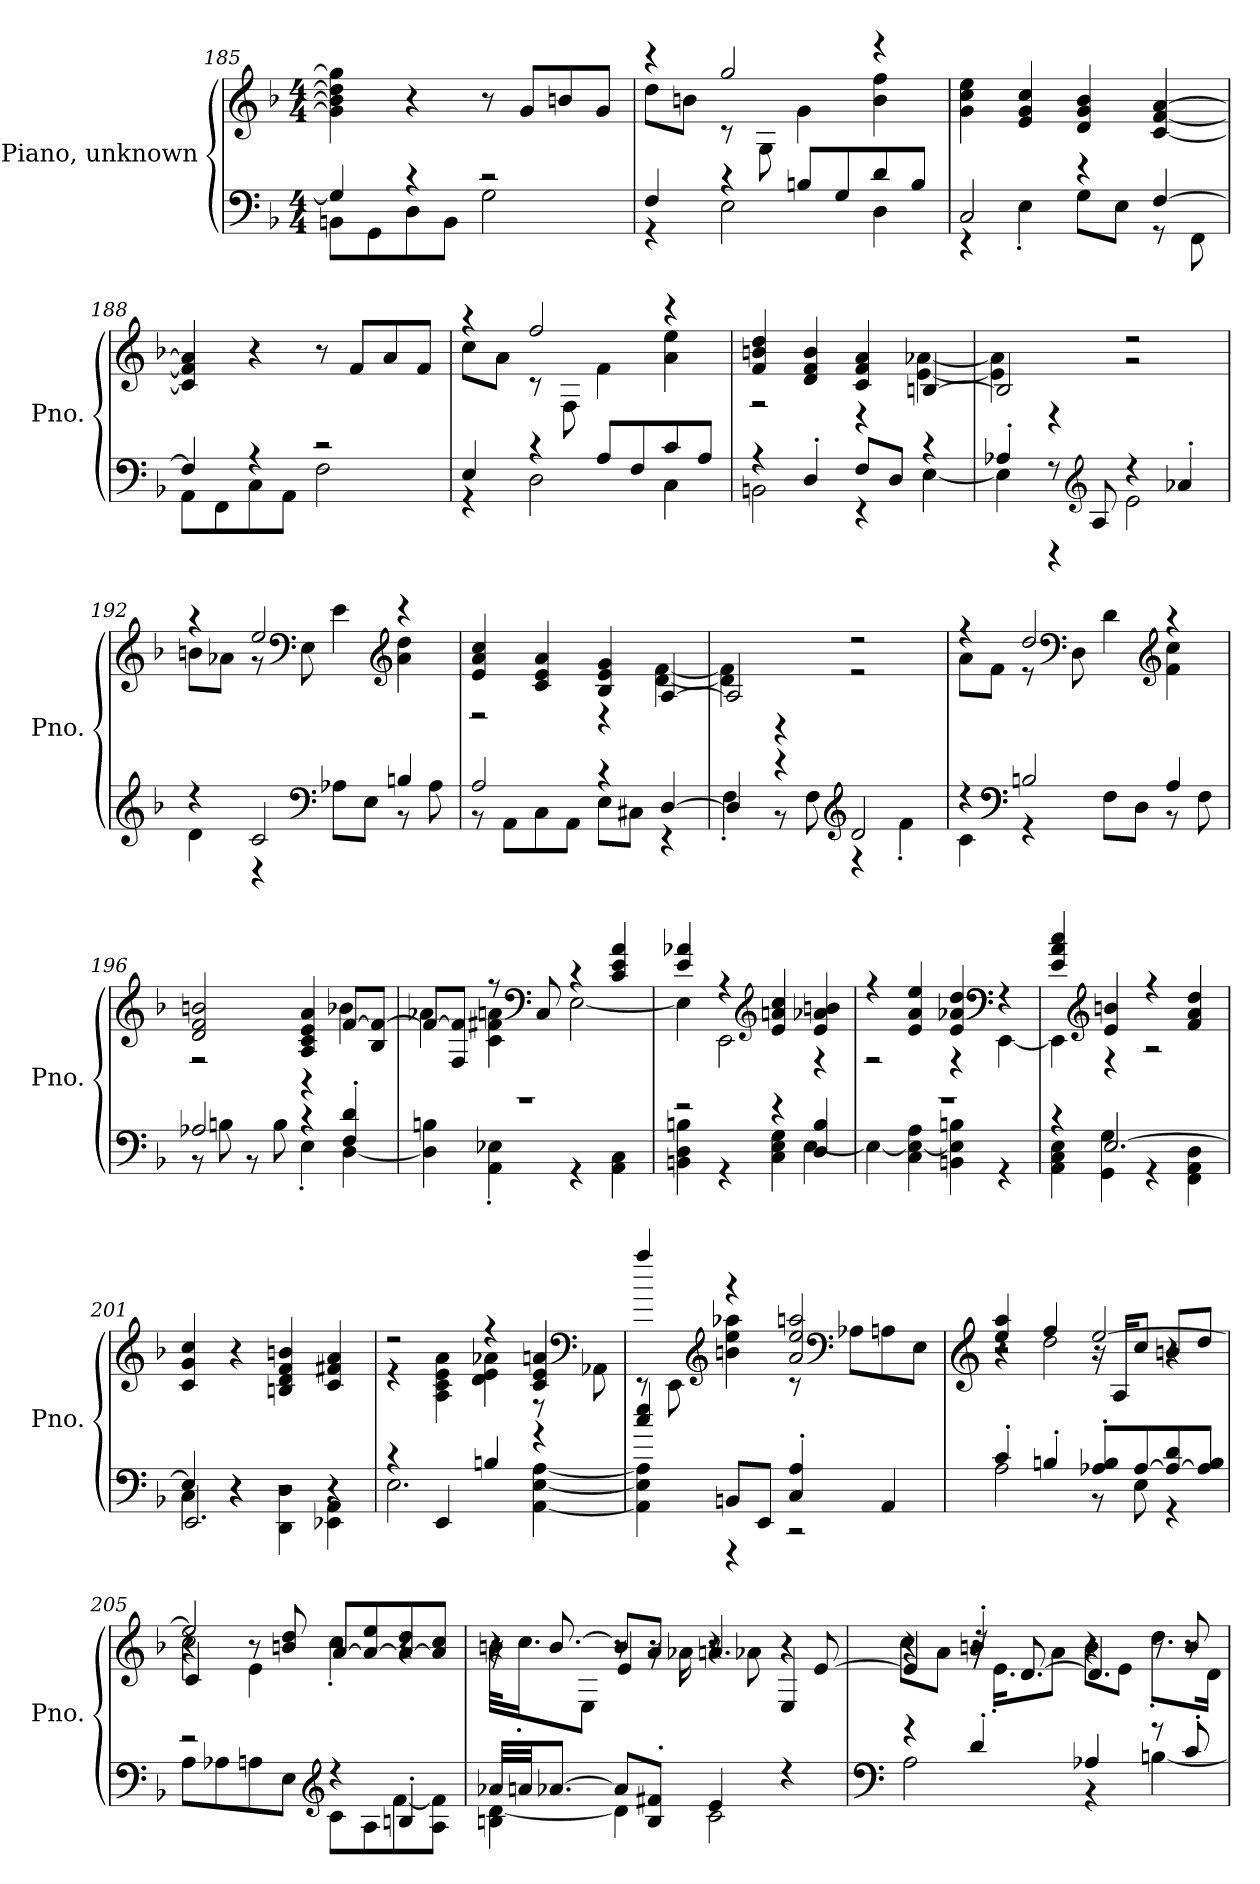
**kern	**kern
*part1	*part1
*staff2	*staff1
*I"Piano, unknown	*
*I'Pno.	*
*clefF4	*clefG2
*k[b-]	*k[b-]
*M4/4	*M4/4
=185	=185
*^	*
4G/]	8BBn\L	4g\] 4b\] 4dd\] 4gg\]
.	8GG\	.
4r	8D\	4r
.	8BB\J	.
2r	2G\	8r
.	.	8g/L
.	.	8bn/
.	.	8g/J
=186	=186	=186
*	*	*^
4F/	4r	4r	8dd\L
.	.	.	8bn\J
4r	2E\	2gg/	8r
.	.	.	8G\
8Bn/L	.	.	4g\
8G/	.	.	.
8d/	4D\	4r	4b\ 4ff\
8B/J	.	.	.
*	*	*v	*v
!!LO:PB:g=z
=187	=187	=187
2C/	4r	4g\ 4cc\ 4ee\
.	4E'\	4e/ 4g/ 4cc/
4r	8G\L	4d/ 4g/ 4b-/
.	8E\J	.
[4F/	8r	[4c/ [4f/ [4a/
.	8FF\	.
=188	=188	=188
4F/]	8AA\L	4c/] 4f/] 4a/]
.	8FF\	.
4r	8C\	4r
.	8AA\J	.
2r	2F\	8r
.	.	8f/L
.	.	8a/
.	.	8f/J
=189	=189	=189
*	*	*^
4E/	4r	4r	8cc\L
.	.	.	8a\J
4r	2D\	2ff/	8r
.	.	.	8F\
8A/L	.	.	4f\
8F/	.	.	.
8c/	4C\	4r	4a\ 4ee\
8A/J	.	.	.
=190	=190	=190	=190
4r	2BBn\	4f/ 4bn/ 4dd/	2r
4D'/	.	4d/ 4f/ 4b/	.
8F/L	4r	4c/ 4f/ 4a/	4r
8D/J	.	.	.
4r	[4E\	[4Bn/	[4e\ [4a-X\
=191	=191	=191	=191
4A-X'/	4E\]	2B/]	4e\] 4a-\]
8r	4r	.	4r
*clefG2	*	*	*
8A-/	.	.	.
4r	2e\	2r	2r
4a-X'/	.	.	.
!!LO:LB:g=z	!!
=192	=192	=192	=192
4r	4d\	4r	8bn\L
.	.	.	8a-X\J
2c/	4r	2ee/	8r
*	*	*clefF4	*
.	.	.	8E\
*clefF4	*	*	*
.	8A-X\L	.	4e\
.	8E\J	.	.
*	*	*clefG2	*
4Bn/	8r	4r	4a-\ 4dd\
.	8A-\	.	.
=193	=193	=193	=193
2A/	8r	4e/ 4a/ 4cc/	2r
.	8AA\L	.	.
.	8C\	4c/ 4e/ 4a/	.
.	8AA\J	.	.
4r	8E\L	4B-/ 4e/ 4g/	4r
.	8C#X\J	.	.
[4D/	4r	[4A/	[4d\ [4f\
=194	=194	=194	=194
4D/]	4F'\	2A/]	4d\] 4f\]
4r	8r	.	4r
.	8F\	.	.
*clefG2	*	*	*
2d/	4r	2r	2r
.	4f'\	.	.
=195	=195	=195	=195
4r	4c\	4r	8a\L
.	.	.	8f\J
*clefF4	*	*	*
2Bn/	4r	2dd/	8r
*	*	*clefF4	*
.	.	.	8D\
.	8F\L	.	4d\
.	8D\J	.	.
*	*	*clefG2	*
4A/	8r	4r	4f\ 4cc\
.	8F\	.	.
!!LO:LB:g=z	!!
=196	=196	=196	=196
2A-X/	8r	2d/ 2f/ 2bn/	2r
.	8Bn\	.	.
.	8r	.	.
.	8B\	.	.
4r	4E'\	4A/ 4c/ 4e/ 4a/	4r
4F/' 4d/'	[4D\	[8f/L	4b-X\
.	.	8B-/ 8f/_J	.
=197	=197	=197	=197
1r	4D\] 4Bn\	8f/L_	4a-X\
.	.	8F/ 8f/]J	.
.	4AA\' 4E-X\'	8r	4c\ 4f#X\ 4an\
*	*	*clefF4	*
.	.	8C/	.
.	4r	4r	[2E\
.	4AA\ 4C\	4c/ 4e/ 4a/	.
=198	=198	=198	=198
2r	4BBn\ 4D\ 4Bn\	4e/ 4a-X/	4E\]
.	4r	4r	2EE\
*	*	*clefG2	*
4r	4C\ 4E\ 4G\	4e/ 4an/ 4cc/	.
4D/ 4B/	[4E\	4e/ 4a-X/ 4bn/	4r
=199	=199	=199	=199
1r	4E\_	4r	2r
.	4C\ 4E\_ 4A\	4e/ 4a/ 4ee/	.
.	4BBn\ 4E\] 4Bn\	4e/ 4a-X/ 4dd/	4r
*	*	*clefF4	*
.	4r	4r	[4EE\
!!LO:LB:g=z	!!
=200	=200	=200	=200
4r	4AA\ 4C\ 4E\	4e/ 4a/ 4cc/	4EE\]
*	*	*clefG2	*
[2.E/	4GG\ 4G\	4e/ 4bn/	4r
.	4r	4r	2r
.	4FF\ 4AA\ 4D\	4f/ 4a/ 4dd/	.
*	*	*v	*v
=201	=201	=201
*	*^	*
4E/]	4C\	2.EE/	4c/ 4g/ 4cc/
4r	4r	.	4r
2r	4DD\ 4D\	.	4Bn/ 4d/ 4f/ 4bn/
.	4EE-X\ 4AA\	4r	4c/ 4f#X/ 4a/
*	*v	*v	*
=202	=202	=202
*	*	*^
4r	2.E\	2r	4r
4EE/	.	.	4A\ 4c\ 4e\ 4a\
4Bn/	.	4r	4d\ 4e\ 4a-X\
4r	[4AA\ [4E\ [4A\	4c/ 4e/ 4an/	8r
*	*	*clefF4	*
.	.	.	8AA-X\
=203	=203	=203	=203
4cc/ 4ee/	4AA\] 4E\] 4A\]	4aa/	8r
.	.	.	8EE\
*	*	*clefG2	*
8BBn/L	4r	4r	4bn\ 4ee\ 4aa-X\
8EE/J	.	.	.
4C/' 4A/'	2r	2a/ 2ee/ 2aan/	8r
*	*	*clefF4	*
.	.	.	8A-X\L
4AA/	.	.	8An\
.	.	.	8E\J
*	*	*v	*v
!!LO:LB:g=z
=204	=204	=204
*	*	*clefG2
*	*	*^
*	*	*	*^
4c'/	2A\	2r	4r	4ee/ 4aa/
4Bn'/	.	.	2dd\	4ff/
8A-X/' 8B/'L	8r	[2ee/	.	16r
.	.	.	.	16A/KL
[8A-/	8E\	.	.	8cc/J
8A-/_ 8d/	4r	.	4r	8bn/L
8A-/] 8B/J	.	.	.	8dd/J
=205	=205	=205	=205	=205
*	*	*	*	*^
2r	8A\L	2ee/]	2cc\	4c/	4r
.	8A-X\	.	.	.	.
.	8An\	.	.	8r	4e\
.	8E\J	.	.	8bn/ 8dd/	.
*clefG2	*	*	*	*	*
4r	8c\L	2r	4cc'\	[8a/L	2r
.	8A\	.	.	8a/_ 8ee/	.
4Bn'/	[8f\	.	4r	8a/_ 8dd/	.
.	8A\ 8f\]J	.	.	8a/] 8cc/J	.
*	*	*	*	*v	*v
=206	=206	=206	=206	=206
32a-X/LLL	4Bn\ [4d\	16r	32bn\KLL	4r
32an/JJ	.	.	16.cc'\J	.
[8.a-X/J	.	[8.b/	.	.
.	.	.	8E\J	.
8a-/L]	4d\]	8b/L]	8r	4e/
8B/' 8f#X/'J	.	8a/J	16r	.
.	.	.	16a-X\	.
4e/	2c\	4.an/	8r	4r
.	.	.	8a-X\	.
4r	.	.	4r	4E/
.	.	[8e/	.	.
!!LO:LB:g=z	!!	!!
=207	=207	=207	=207	=207
*clefF4	*	*	*	*
4r	2A\	4e/]	8cc\L	4r
.	.	.	8a\J	.
4d'/	.	4bn'/	32r	16r
.	.	.	16.e'\KL	.
.	.	.	.	[8.d/
.	.	.	8a\J	.
4A-X/	4r	4r	8b\L	4.d/]
.	.	.	8e\J	.
8r	[4Bn\	8r	8.dd'\L	.
8c'/	.	8b/	.	8r
.	.	.	16d\Jk	.
*v	*v	*	*	*
*	*v	*v	*v
=	=
*-	*-
